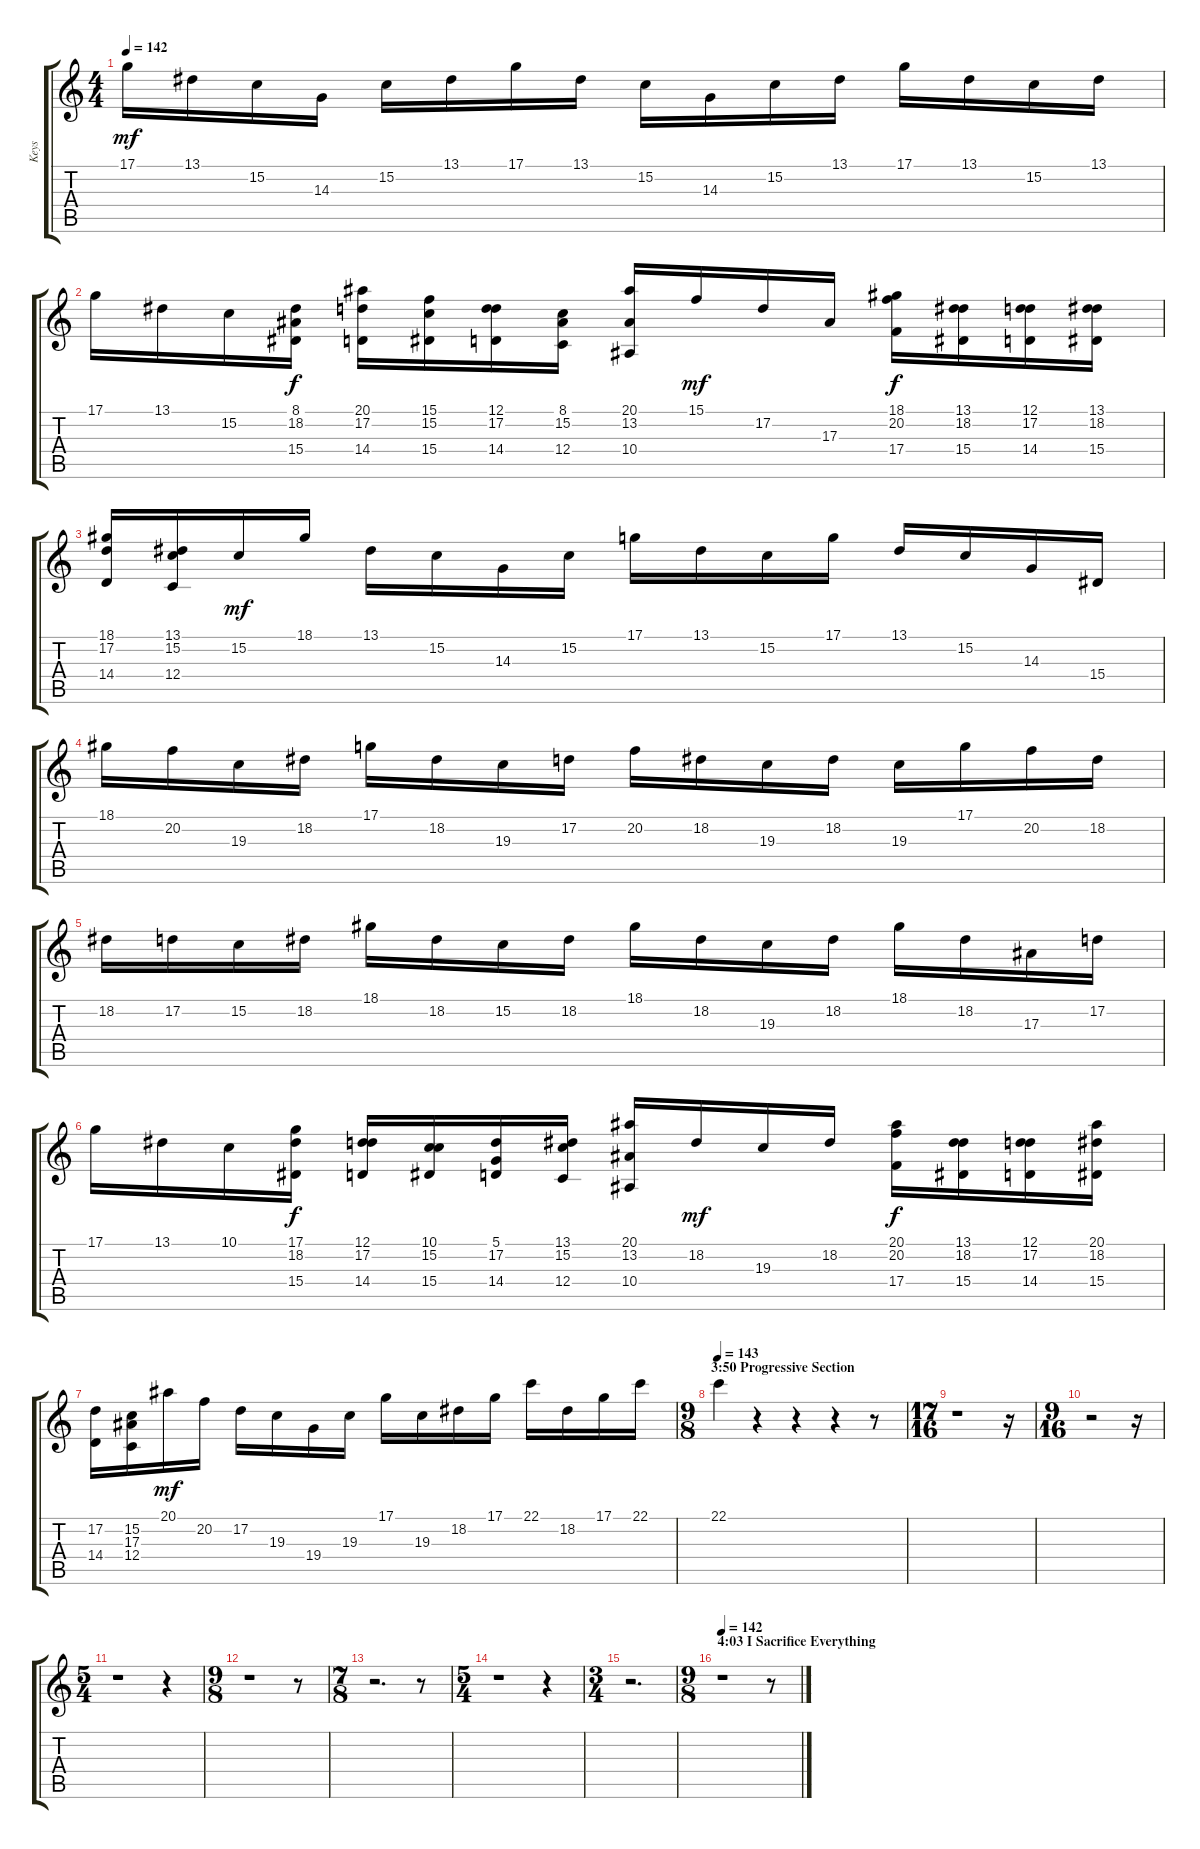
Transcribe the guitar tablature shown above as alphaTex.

\track ("Keys" "Keys") {instrument pad3polysynth}
\staff {score tabs}
\tuning (D4 A3 F3 C3 G2 C2) {hide}
\ts (4 4)
\tempo 142
\clef g2
\ks c
17.1.16{dy mf} 13.1.16 15.2.16 14.3.16 15.2.16 13.1.16 17.1.16 13.1.16 15.2.16 14.3.16 15.2.16 13.1.16 17.1.16 13.1.16 15.2.16 13.1.16 |
17.1.16 13.1.16 15.2.16 (8.1 18.2 15.4).16{dy f} (20.1 17.2 14.4).16 (15.1 15.2 15.4).16 (12.1 17.2 14.4).16 (8.1 15.2 12.4).16 (20.1 13.2 10.4).16 15.1.16{dy mf} 17.2.16 17.3.16 (18.1 20.2 17.4).16{dy f} (13.1 18.2 15.4).16 (12.1 17.2 14.4).16 (13.1 18.2 15.4).16 |
(18.1 17.2 14.4).16 (13.1 15.2 12.4).16 15.2.16{dy mf} 18.1.16 13.1.16 15.2.16 14.3.16 15.2.16 17.1.16 13.1.16 15.2.16 17.1.16 13.1.16 15.2.16 14.3.16 15.4.16 |
18.1.16 20.2.16 19.3.16 18.2.16 17.1.16 18.2.16 19.3.16 17.2.16 20.2.16 18.2.16 19.3.16 18.2.16 19.3.16 17.1.16 20.2.16 18.2.16 |
18.2.16 17.2.16 15.2.16 18.2.16 18.1.16 18.2.16 15.2.16 18.2.16 18.1.16 18.2.16 19.3.16 18.2.16 18.1.16 18.2.16 17.3.16 17.2.16 |
17.1.16 13.1.16 10.1.16 (17.1 18.2 15.4).16{dy f} (12.1 17.2 14.4).16 (10.1 15.2 15.4).16 (5.1 17.2 14.4).16 (13.1 15.2 12.4).16 (20.1 13.2 10.4).16 18.2.16{dy mf} 19.3.16 18.2.16 (20.1 20.2 17.4).16{dy f} (13.1 18.2 15.4).16 (12.1 17.2 14.4).16 (20.1 18.2 15.4).16 |
(17.2 14.4).16 (15.2 17.3 12.4).16 20.1.16{dy mf} 20.2.16 17.2.16 19.3.16 19.4.16 19.3.16 17.1.16 19.3.16 18.2.16 17.1.16 22.1.16 18.2.16 17.1.16 22.1.16 |
\ts (9 8)
\section ("" "3:50 Progressive Section")
\tempo 143
22.1.4 r.4 r.4 r.4 r.8 |
\ts (17 16)
r.1 r.16 |
\ts (9 16)
r.2 r.16 |
\ts (5 4)
r.1 r.4 |
\ts (9 8)
r.1 r.8 |
\ts (7 8)
r.2{d} r.8 |
\ts (5 4)
r.1 r.4 |
\ts (3 4)
r.2{d} |
\ts (9 8)
\section ("" "4:03 I Sacrifice Everything")
\tempo 142
r.1 r.8
